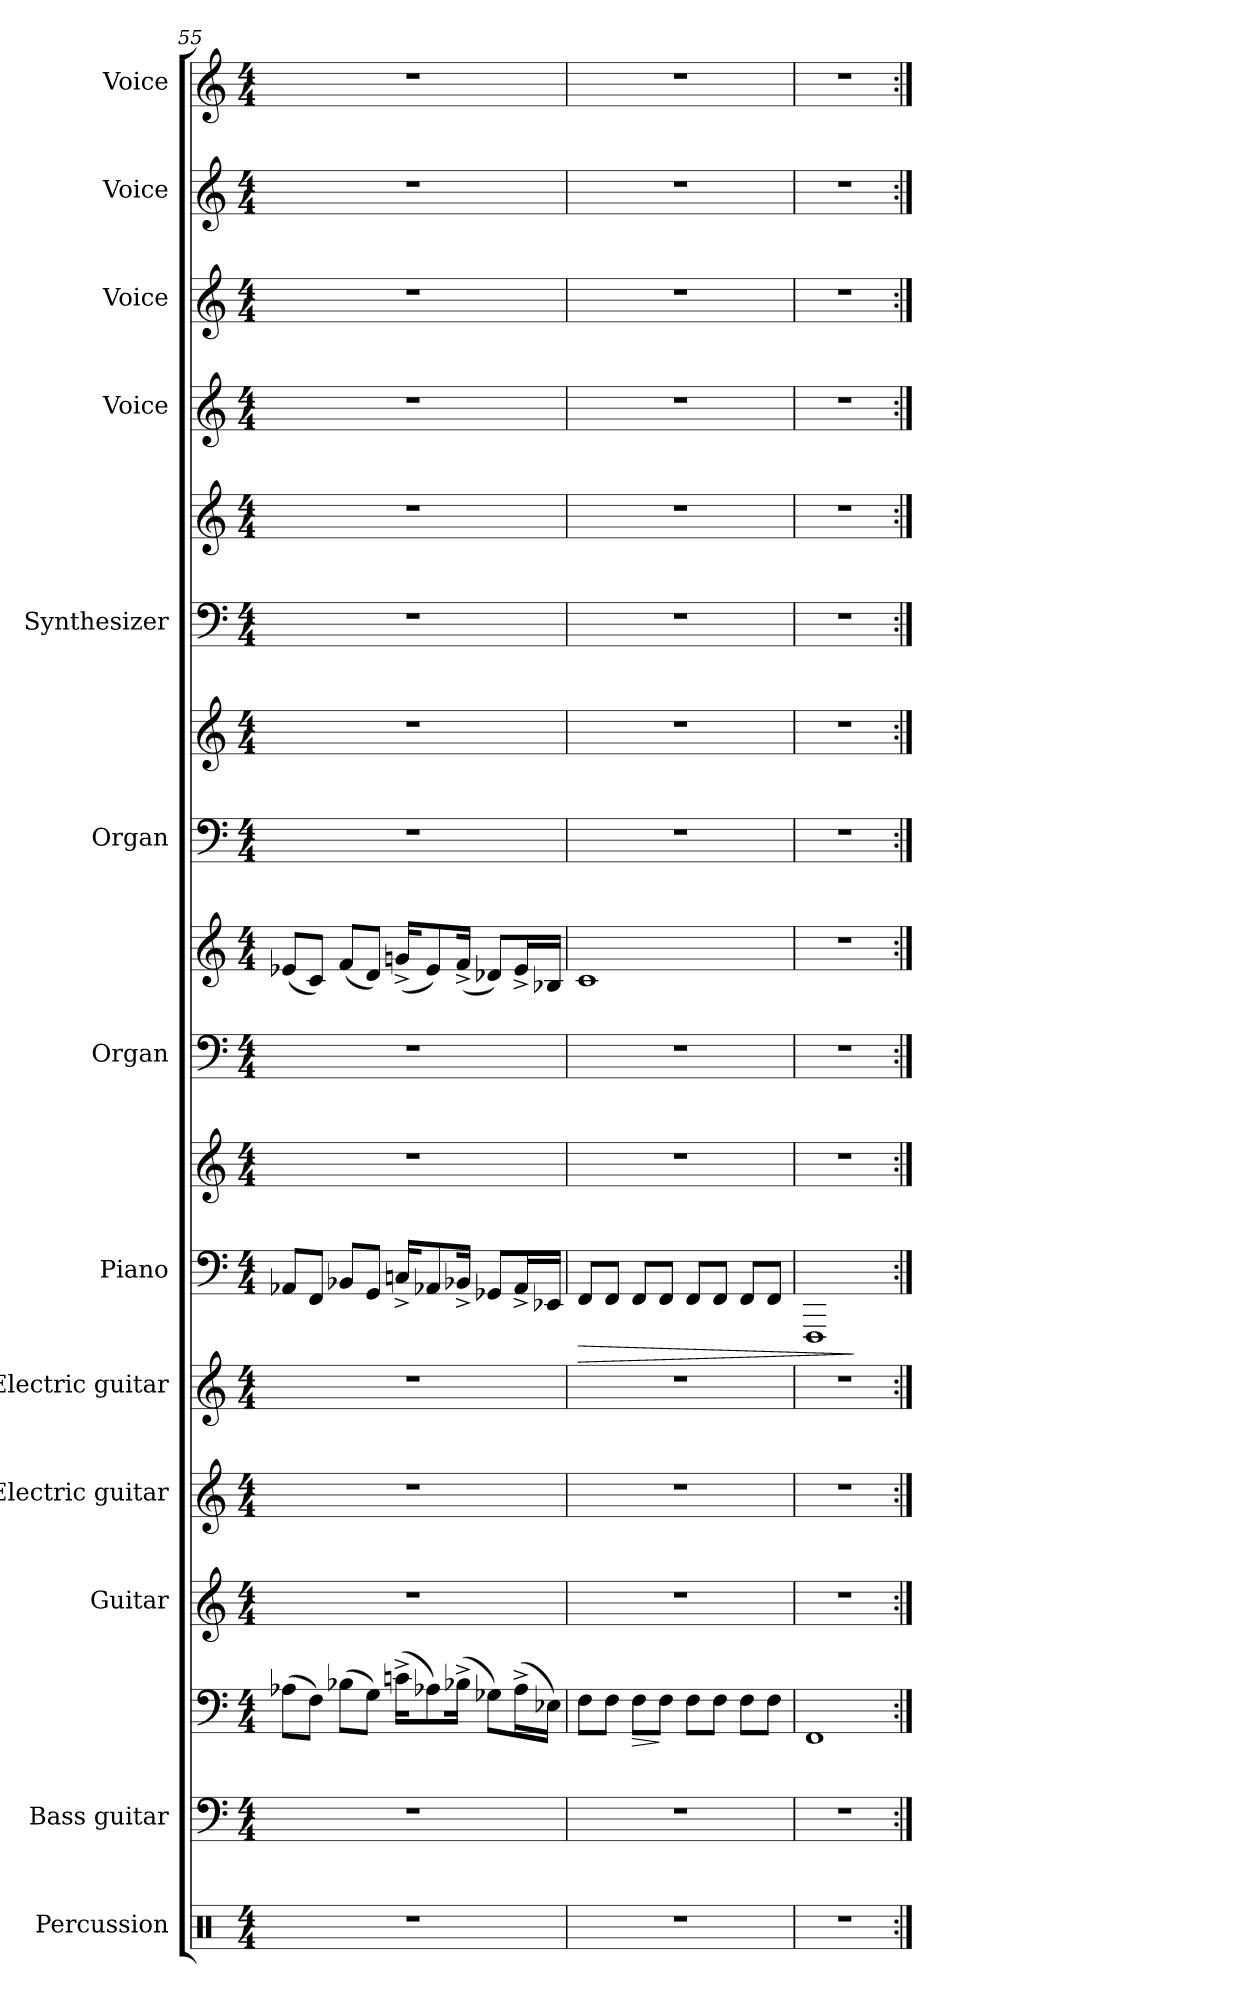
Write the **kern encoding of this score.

**kern	**kern	**kern	**dynam	**kern	**kern	**kern	**kern	**kern	**dynam	**kern	**kern	**kern	**kern	**kern	**kern	**kern	**kern	**kern	**kern
*part13	*part12	*part12	*part12	*part11	*part10	*part9	*part8	*part8	*part8	*part7	*part7	*part6	*part6	*part5	*part5	*part4	*part3	*part2	*part1
*staff18	*staff17	*staff16	*staff16/17	*staff15	*staff14	*staff13	*staff12	*staff11	*staff11/12	*staff10	*staff9	*staff8	*staff7	*staff6	*staff5	*staff4	*staff3	*staff2	*staff1
*I"Percussion	*I"Bass guitar	*	*	*I"Guitar	*I"Electric guitar	*I"Electric guitar	*I"Piano	*	*	*I"Organ	*	*I"Organ	*	*I"Synthesizer	*	*I"Voice	*I"Voice	*I"Voice	*I"Voice
*I'Perc.	*I'Bass	*	*	*I'Guit.	*I'El. gtr	*I'El. gtr	*I'Pno	*	*	*I'Org.	*	*I'Org.	*	*I'Synth.	*	*I'Voice	*I'Voice	*I'Voice	*I'Voice
!!LO:LB:g=z
*clefX	*clefF4	*clefF4	*	*clefG2	*clefG2	*clefG2	*clefF4	*clefG2	*	*clefF4	*clefG2	*clefF4	*clefG2	*clefF4	*clefG2	*clefG2	*clefG2	*clefG2	*clefG2
*	*ITrd7c12	*ITrd7c12	*	*ITrd7c12	*ITrd7c12	*ITrd7c12	*	*	*	*	*	*	*	*	*	*	*	*	*
*k[]	*k[]	*k[]	*	*k[]	*k[]	*k[]	*k[]	*k[]	*	*k[]	*k[]	*k[]	*k[]	*k[]	*k[]	*k[]	*k[]	*k[]	*k[]
*C:	*C:	*C:	*	*C:	*C:	*C:	*C:	*C:	*	*C:	*C:	*C:	*C:	*C:	*C:	*C:	*C:	*C:	*C:
*M4/4	*M4/4	*M4/4	*	*M4/4	*M4/4	*M4/4	*M4/4	*M4/4	*	*M4/4	*M4/4	*M4/4	*M4/4	*M4/4	*M4/4	*M4/4	*M4/4	*M4/4	*M4/4
=55	=55	=55	=55	=55	=55	=55	=55	=55	=55	=55	=55	=55	=55	=55	=55	=55	=55	=55	=55
1r	1r	(8AA-Xi\L	.	1r	1r	1r	8AA-Xi/L	1r	.	1r	(8e-Xi/L	1r	1r	1r	1r	1r	1r	1r	1r
.	.	8FFi\J)	.	.	.	.	8FFi/J	.	.	.	8ci/J)	.	.	.	.	.	.	.	.
.	.	(8BB-Xi\L	.	.	.	.	8BB-Xi/L	.	.	.	(8fi/L	.	.	.	.	.	.	.	.
.	.	8GGi\J)	.	.	.	.	8GGi/J	.	.	.	8di/J)	.	.	.	.	.	.	.	.
.	.	(16Cn^i\KL	.	.	.	.	16Cn^i/KL	.	.	.	(16gn^i/KL	.	.	.	.	.	.	.	.
.	.	8AA-Xi\)	.	.	.	.	8AA-Xi/	.	.	.	8e-i/)	.	.	.	.	.	.	.	.
.	.	(16BB-X^i\Jk	.	.	.	.	16BB-X^i/Jk	.	.	.	(16f^i/Jk	.	.	.	.	.	.	.	.
.	.	8GG-Xi\L)	.	.	.	.	8GG-Xi/L	.	.	.	8d-Xi/L)	.	.	.	.	.	.	.	.
.	.	(16AA-^i\L	.	.	.	.	16AA-^i/L	.	.	.	16e-^i/L	.	.	.	.	.	.	.	.
.	.	16EE-Xi\JJ)	.	.	.	.	16EE-Xi/JJ	.	.	.	16B-Xi/JJ	.	.	.	.	.	.	.	.
=56	=56	=56	=56	=56	=56	=56	=56	=56	=56	=56	=56	=56	=56	=56	=56	=56	=56	=56	=56
!	!	!	!	!	!	!	!	!	!LO:HP:b=2	!	!	!	!	!	!	!	!	!	!
1r	1r	8FFi\L	.	1r	1r	1r	8FFi/L	1r	>	1r	1ci	1r	1r	1r	1r	1r	1r	1r	1r
.	.	8FFi\J	.	.	.	.	8FFi/J	.	.	.	.	.	.	.	.	.	.	.	.
!	!	!	!LO:HP:b	!	!	!	!	!	!	!	!	!	!	!	!	!	!	!	!
.	.	8FFi\L	>	.	.	.	8FFi/L	.	.	.	.	.	.	.	.	.	.	.	.
.	.	8FFi\J	]	.	.	.	8FFi/J	.	.	.	.	.	.	.	.	.	.	.	.
.	.	8FFi\L	.	.	.	.	8FFi/L	.	.	.	.	.	.	.	.	.	.	.	.
.	.	8FFi\J	.	.	.	.	8FFi/J	.	.	.	.	.	.	.	.	.	.	.	.
.	.	8FFi\L	.	.	.	.	8FFi/L	.	.	.	.	.	.	.	.	.	.	.	.
.	.	8FFi\J	.	.	.	.	8FFi/J	.	.	.	.	.	.	.	.	.	.	.	.
=57	=57	=57	=57	=57	=57	=57	=57	=57	=57	=57	=57	=57	=57	=57	=57	=57	=57	=57	=57
1r	1r	1FFFi	.	1r	1r	1r	1FFFi	1r	.	1r	1r	1r	1r	1r	1r	1r	1r	1r	1r
.	.	.	.	.	.	.	.	.	]	.	.	.	.	.	.	.	.	.	.
=:|!	=:|!	=:|!	=:|!	=:|!	=:|!	=:|!	=:|!	=:|!	=:|!	=:|!	=:|!	=:|!	=:|!	=:|!	=:|!	=:|!	=:|!	=:|!	=:|!
*-	*-	*-	*-	*-	*-	*-	*-	*-	*-	*-	*-	*-	*-	*-	*-	*-	*-	*-	*-
